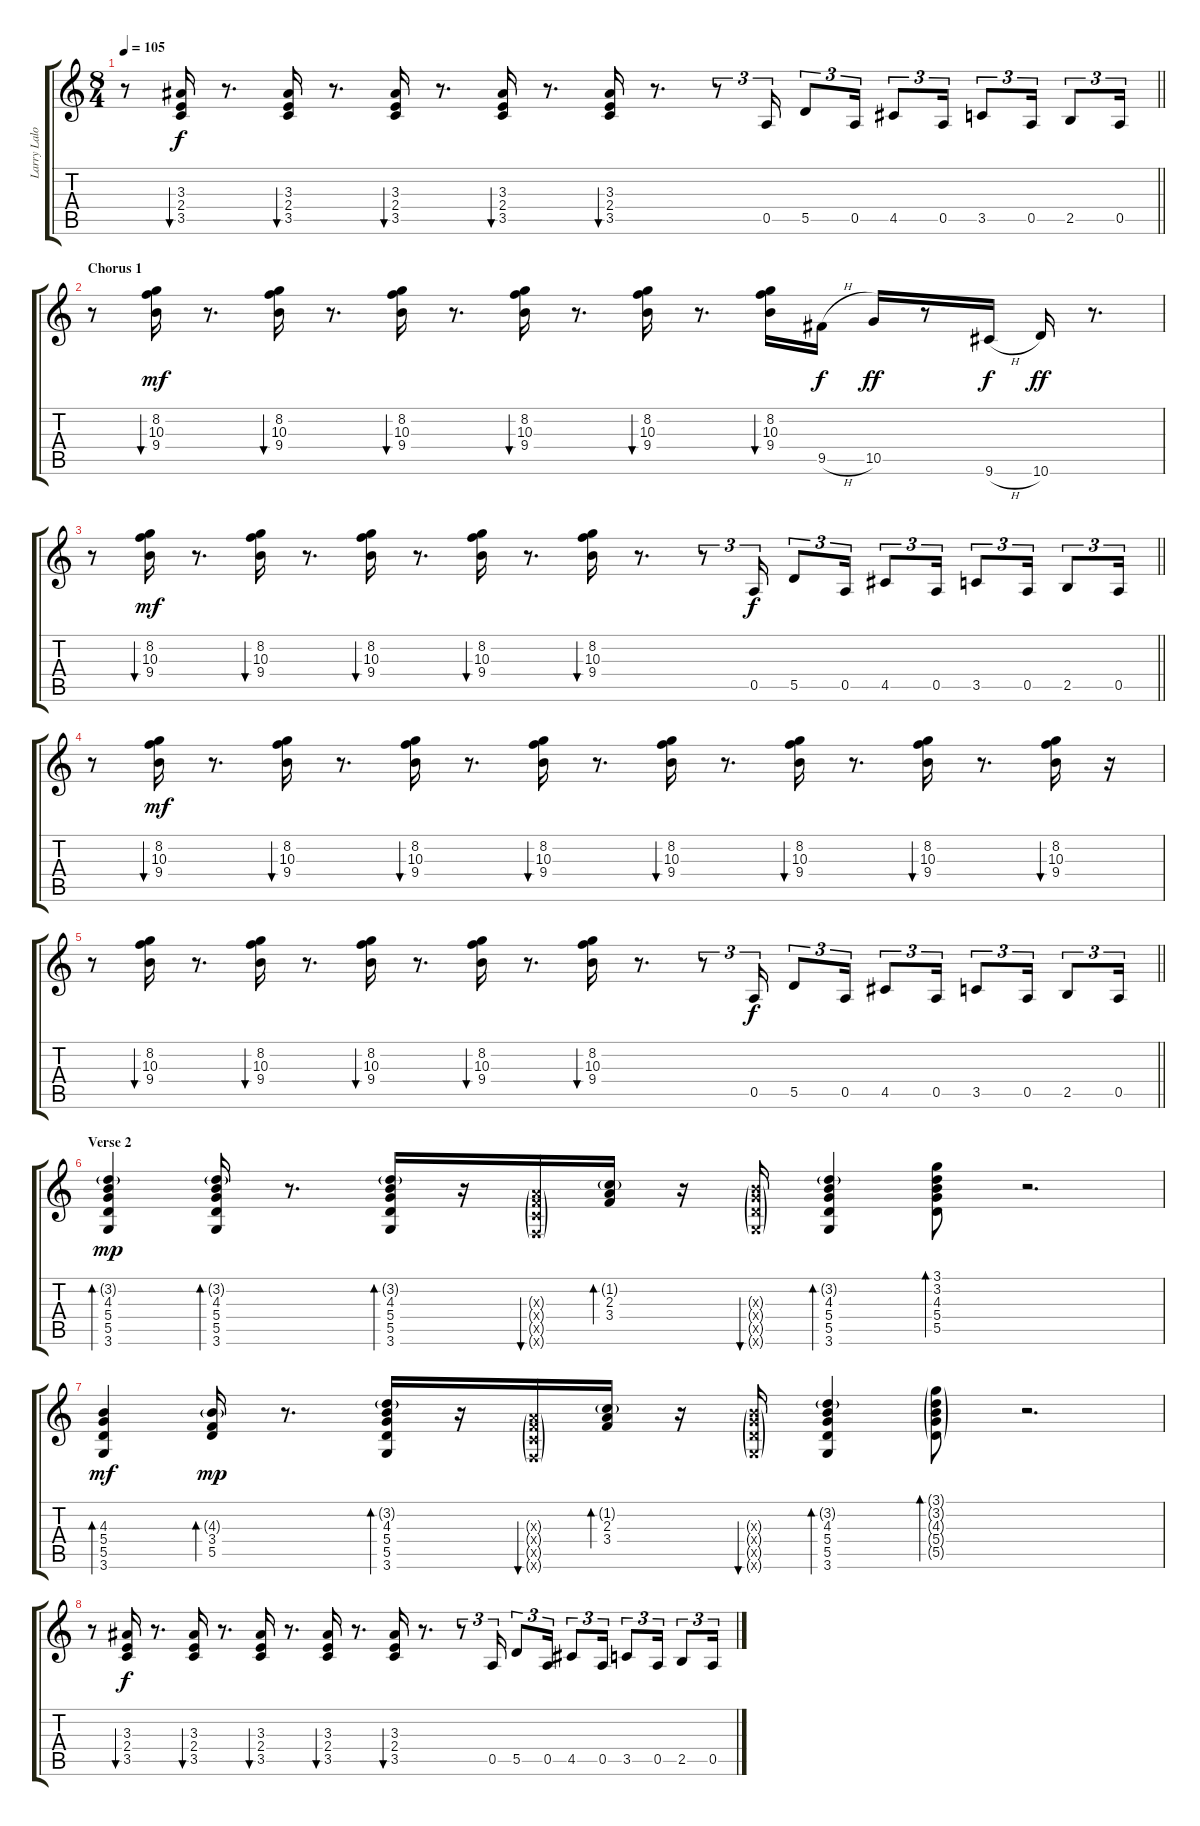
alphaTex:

\track ("Larry Lalonde" "Larry Lalo") {instrument electricguitarmuted}
\staff {score tabs}
\tuning (E4 B3 G3 D3 A2 E2) {hide}
\ts (8 4)
\tempo 105
\clef g2
\barLineRight lightlight
\ks c
r.8{dy mf} (3.3 2.4 3.5).16{bu 30 dy f} r.8{d} (3.3 2.4 3.5).16{bu 30} r.8{d} (3.3 2.4 3.5).16{bu 30} r.8{d} (3.3 2.4 3.5).16{bu 30} r.8{d} (3.3 2.4 3.5).16{bu 30} r.8{d} r.8{tu (3 2)} 0.5.16{tu (3 2)} 5.5.8{tu (3 2)} 0.5.16{tu (3 2)} 4.5.8{tu (3 2)} 0.5.16{tu (3 2)} 3.5.8{tu (3 2)} 0.5.16{tu (3 2)} 2.5.8{tu (3 2)} 0.5.16{tu (3 2)} |
\section ("" "Chorus 1")
r.8 (8.2 10.3 9.4).16{bu 30 dy mf} r.8{d} (8.2 10.3 9.4).16{bu 30} r.8{d} (8.2 10.3 9.4).16{bu 30} r.8{d} (8.2 10.3 9.4).16{bu 30} r.8{d} (8.2 10.3 9.4).16{bu 30} r.8{d} (8.2 10.3 9.4).16{bu 30} 9.5{h}.16{dy f} 10.5.16{dy ff} r.8 9.6{h}.16{dy f} 10.6.16{dy ff} r.8{d} |
\barLineRight lightlight
r.8 (8.2 10.3 9.4).16{bu 30 dy mf} r.8{d} (8.2 10.3 9.4).16{bu 30} r.8{d} (8.2 10.3 9.4).16{bu 30} r.8{d} (8.2 10.3 9.4).16{bu 30} r.8{d} (8.2 10.3 9.4).16{bu 30} r.8{d} r.8{tu (3 2)} 0.5.16{tu (3 2) dy f} 5.5.8{tu (3 2)} 0.5.16{tu (3 2)} 4.5.8{tu (3 2)} 0.5.16{tu (3 2)} 3.5.8{tu (3 2)} 0.5.16{tu (3 2)} 2.5.8{tu (3 2)} 0.5.16{tu (3 2)} |
r.8 (8.2 10.3 9.4).16{bu 30 dy mf} r.8{d} (8.2 10.3 9.4).16{bu 30} r.8{d} (8.2 10.3 9.4).16{bu 30} r.8{d} (8.2 10.3 9.4).16{bu 30} r.8{d} (8.2 10.3 9.4).16{bu 30} r.8{d} (8.2 10.3 9.4).16{bu 30} r.8{d} (8.2 10.3 9.4).16{bu 30} r.8{d} (8.2 10.3 9.4).16{bu 30} r.16 |
\barLineRight lightlight
r.8 (8.2 10.3 9.4).16{bu 30} r.8{d} (8.2 10.3 9.4).16{bu 30} r.8{d} (8.2 10.3 9.4).16{bu 30} r.8{d} (8.2 10.3 9.4).16{bu 30} r.8{d} (8.2 10.3 9.4).16{bu 30} r.8{d} r.8{tu (3 2)} 0.5.16{tu (3 2) dy f} 5.5.8{tu (3 2)} 0.5.16{tu (3 2)} 4.5.8{tu (3 2)} 0.5.16{tu (3 2)} 3.5.8{tu (3 2)} 0.5.16{tu (3 2)} 2.5.8{tu (3 2)} 0.5.16{tu (3 2)} |
\section ("" "Verse 2")
(3.2{g} 4.3 5.4 5.5 3.6).4{bd 60 dy mp} (3.2{g} 4.3 5.4 5.5 3.6).16{bd 60} r.8{d} (3.2{g} 4.3 5.4 5.5 3.6).16{bd 30} r.16 (2.3{g x} 3.4{g x} 3.5{g x} 1.6{g x}).16{bu 30} (1.2{g} 2.3 3.4).16{bd 30} r.16 (4.3{g x} 5.4{g x} 5.5{g x} 3.6{g x}).16{bu 30} (3.2{g} 4.3 5.4 5.5 3.6).4{bd 30} (3.1 3.2 4.3 5.4 5.5).8{bd 30} r.2{d} |
(4.3 5.4 5.5 3.6).4{bd 60 dy mf} (4.3{g} 3.4 5.5).16{bd 60 dy mp} r.8{d} (3.2{g} 4.3 5.4 5.5 3.6).16{bd 30} r.16 (2.3{g x} 3.4{g x} 3.5{g x} 1.6{g x}).16{bu 30} (1.2{g} 2.3 3.4).16{bd 30} r.16 (4.3{g x} 5.4{g x} 5.5{g x} 3.6{g x}).16{bu 30} (3.2{g} 4.3 5.4 5.5 3.6).4{bd 30} (3.1{g} 3.2{g} 4.3{g} 5.4{g} 5.5{g}).8{bd 30} r.2{d} |
r.8 (3.3 2.4 3.5).16{bu 30 dy f} r.8{d} (3.3 2.4 3.5).16{bu 30} r.8{d} (3.3 2.4 3.5).16{bu 30} r.8{d} (3.3 2.4 3.5).16{bu 30} r.8{d} (3.3 2.4 3.5).16{bu 30} r.8{d} r.8{tu (3 2)} 0.5.16{tu (3 2)} 5.5.8{tu (3 2)} 0.5.16{tu (3 2)} 4.5.8{tu (3 2)} 0.5.16{tu (3 2)} 3.5.8{tu (3 2)} 0.5.16{tu (3 2)} 2.5.8{tu (3 2)} 0.5.16{tu (3 2)}
